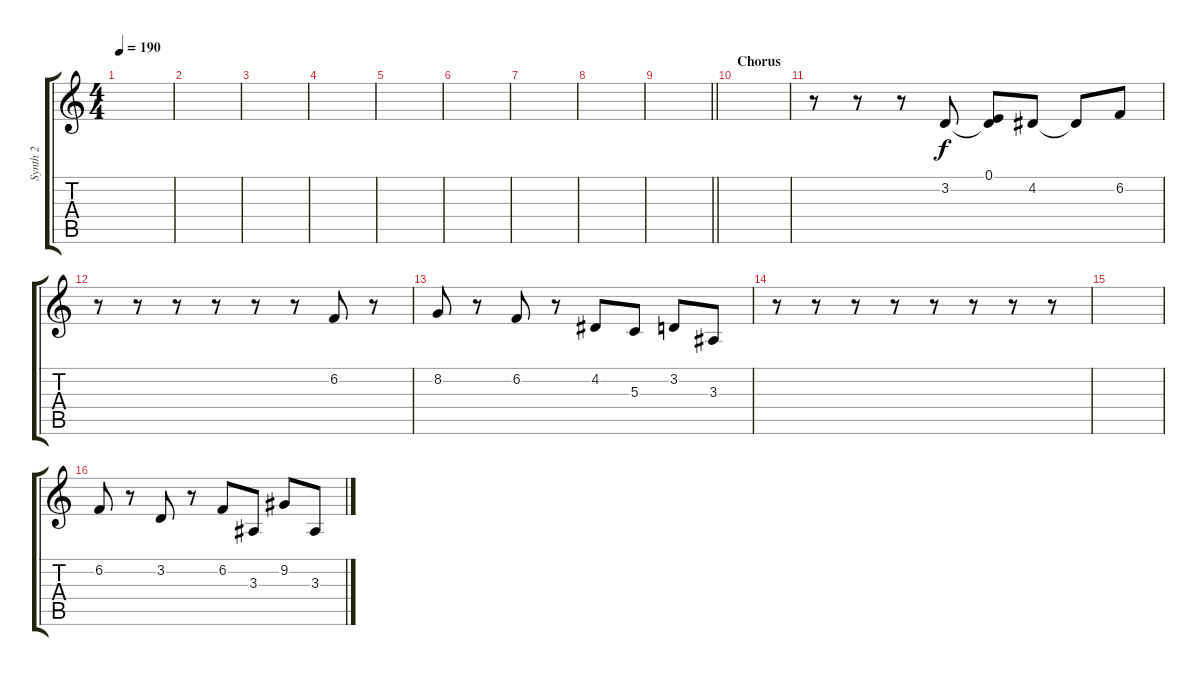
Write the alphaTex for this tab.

\track ("Synth 2" "Synth 2") {instrument tremolostrings}
\staff {score tabs}
\tuning (E4 B3 G3 D3 A2 E2) {hide}
\ts (4 4)
\tempo 190
\clef g2
\ks c
|
|
|
|
|
|
|
|
\barLineRight lightlight
|
\section ("" "Chorus")
|
r.8 r.8 r.8 3.2.8 (0.1 3.2{t}).8 4.2.8 4.2{t}.8 6.2.8 |
r.8 r.8 r.8 r.8 r.8 r.8 6.2.8 r.8 |
8.2.8 r.8 6.2.8 r.8 4.2.8 5.3.8 3.2.8 3.3.8 |
r.8 r.8 r.8 r.8 r.8 r.8 r.8 r.8 |
|
6.2.8 r.8 3.2.8 r.8 6.2.8 3.3.8 9.2.8 3.3.8
